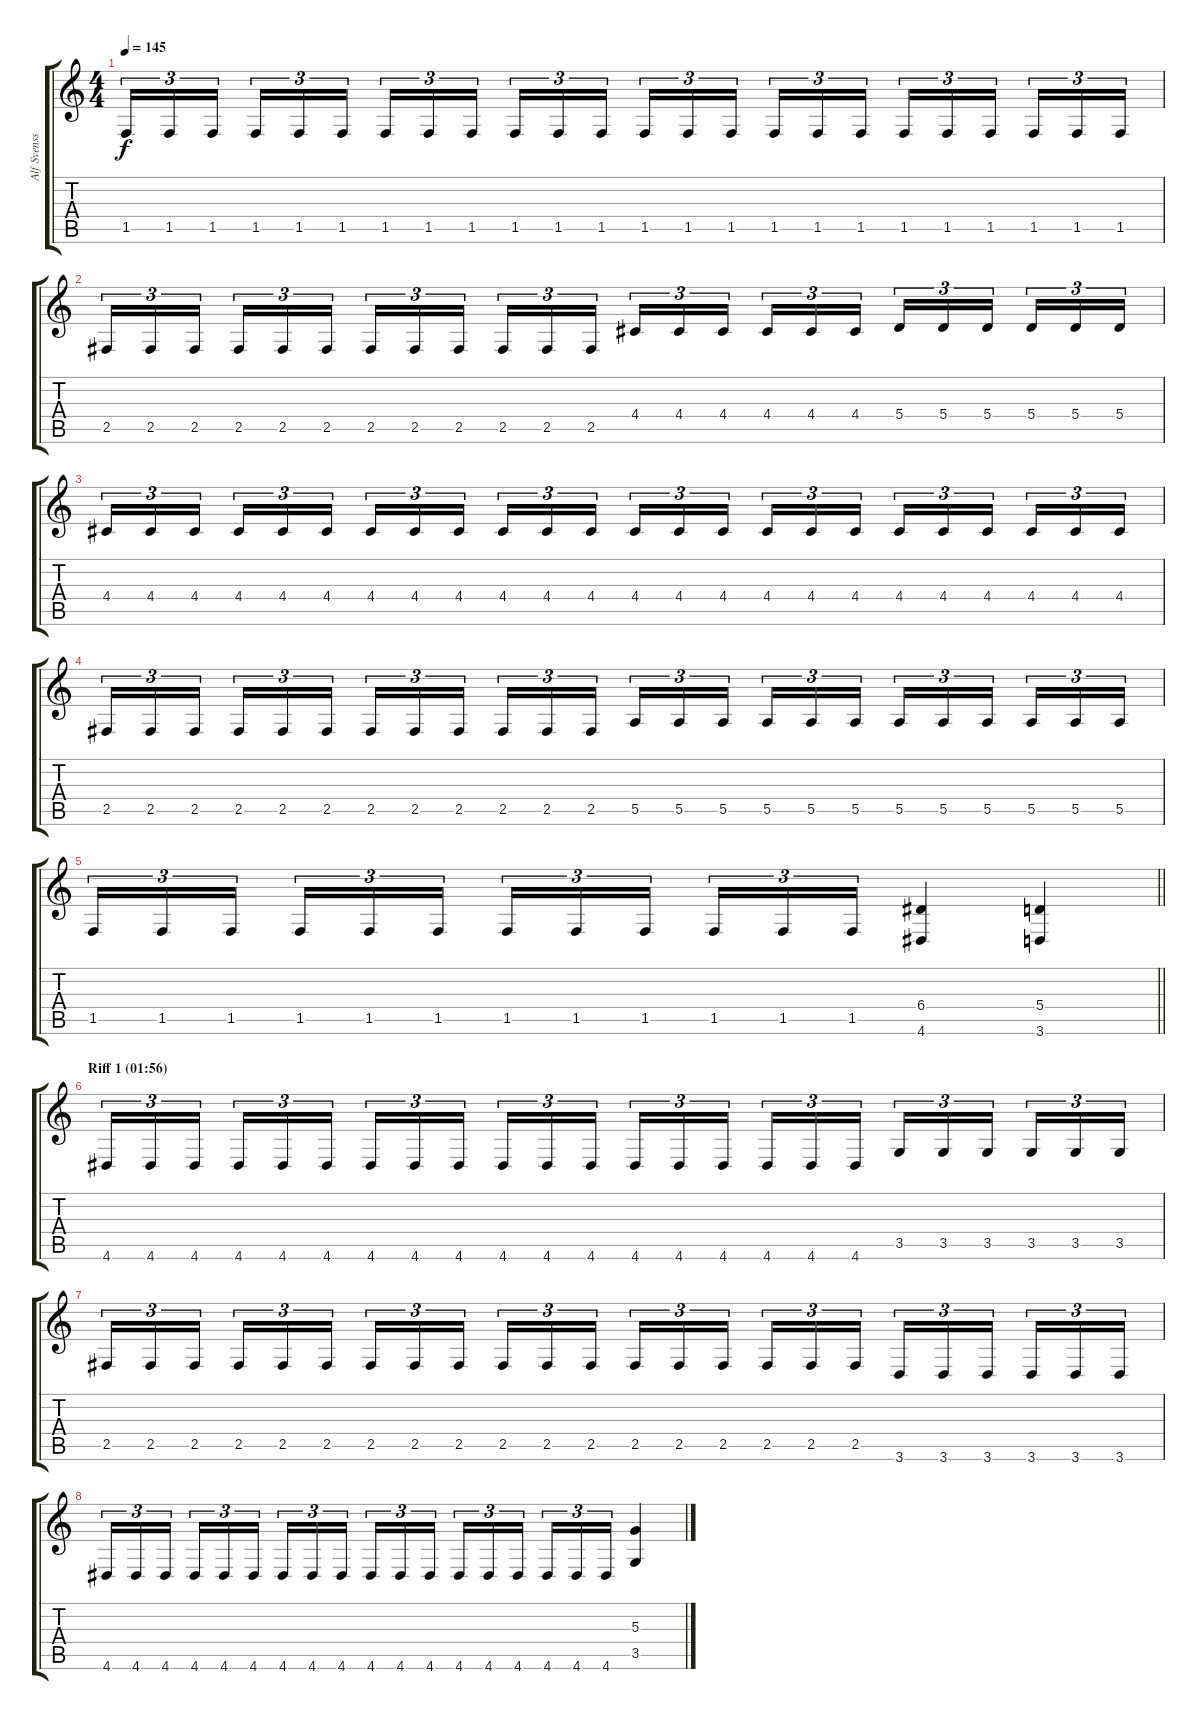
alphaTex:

\track ("Alf Svensson" "Alf Svenss") {instrument distortionguitar}
\staff {score tabs}
\tuning (B3 Gb3 D3 A2 E2 B1) {hide}
\ts (4 4)
\tempo 145
\clef g2
\ks c
1.5.16{tu (3 2) dy f} 1.5.16{tu (3 2)} 1.5.16{tu (3 2) beam splitsecondary} 1.5.16{tu (3 2)} 1.5.16{tu (3 2)} 1.5.16{tu (3 2)} 1.5.16{tu (3 2)} 1.5.16{tu (3 2)} 1.5.16{tu (3 2) beam splitsecondary} 1.5.16{tu (3 2)} 1.5.16{tu (3 2)} 1.5.16{tu (3 2)} 1.5.16{tu (3 2)} 1.5.16{tu (3 2)} 1.5.16{tu (3 2) beam splitsecondary} 1.5.16{tu (3 2)} 1.5.16{tu (3 2)} 1.5.16{tu (3 2)} 1.5.16{tu (3 2)} 1.5.16{tu (3 2)} 1.5.16{tu (3 2) beam splitsecondary} 1.5.16{tu (3 2)} 1.5.16{tu (3 2)} 1.5.16{tu (3 2)} |
2.5.16{tu (3 2)} 2.5.16{tu (3 2)} 2.5.16{tu (3 2) beam splitsecondary} 2.5.16{tu (3 2)} 2.5.16{tu (3 2)} 2.5.16{tu (3 2)} 2.5.16{tu (3 2)} 2.5.16{tu (3 2)} 2.5.16{tu (3 2) beam splitsecondary} 2.5.16{tu (3 2)} 2.5.16{tu (3 2)} 2.5.16{tu (3 2)} 4.4.16{tu (3 2)} 4.4.16{tu (3 2)} 4.4.16{tu (3 2) beam splitsecondary} 4.4.16{tu (3 2)} 4.4.16{tu (3 2)} 4.4.16{tu (3 2)} 5.4.16{tu (3 2)} 5.4.16{tu (3 2)} 5.4.16{tu (3 2) beam splitsecondary} 5.4.16{tu (3 2)} 5.4.16{tu (3 2)} 5.4.16{tu (3 2)} |
4.4.16{tu (3 2)} 4.4.16{tu (3 2)} 4.4.16{tu (3 2) beam splitsecondary} 4.4.16{tu (3 2)} 4.4.16{tu (3 2)} 4.4.16{tu (3 2)} 4.4.16{tu (3 2)} 4.4.16{tu (3 2)} 4.4.16{tu (3 2) beam splitsecondary} 4.4.16{tu (3 2)} 4.4.16{tu (3 2)} 4.4.16{tu (3 2)} 4.4.16{tu (3 2)} 4.4.16{tu (3 2)} 4.4.16{tu (3 2) beam splitsecondary} 4.4.16{tu (3 2)} 4.4.16{tu (3 2)} 4.4.16{tu (3 2)} 4.4.16{tu (3 2)} 4.4.16{tu (3 2)} 4.4.16{tu (3 2) beam splitsecondary} 4.4.16{tu (3 2)} 4.4.16{tu (3 2)} 4.4.16{tu (3 2)} |
2.5.16{tu (3 2)} 2.5.16{tu (3 2)} 2.5.16{tu (3 2) beam splitsecondary} 2.5.16{tu (3 2)} 2.5.16{tu (3 2)} 2.5.16{tu (3 2)} 2.5.16{tu (3 2)} 2.5.16{tu (3 2)} 2.5.16{tu (3 2) beam splitsecondary} 2.5.16{tu (3 2)} 2.5.16{tu (3 2)} 2.5.16{tu (3 2)} 5.5.16{tu (3 2)} 5.5.16{tu (3 2)} 5.5.16{tu (3 2) beam splitsecondary} 5.5.16{tu (3 2)} 5.5.16{tu (3 2)} 5.5.16{tu (3 2)} 5.5.16{tu (3 2)} 5.5.16{tu (3 2)} 5.5.16{tu (3 2) beam splitsecondary} 5.5.16{tu (3 2)} 5.5.16{tu (3 2)} 5.5.16{tu (3 2)} |
\barLineRight lightlight
1.5.16{tu (3 2)} 1.5.16{tu (3 2)} 1.5.16{tu (3 2) beam splitsecondary} 1.5.16{tu (3 2)} 1.5.16{tu (3 2)} 1.5.16{tu (3 2)} 1.5.16{tu (3 2)} 1.5.16{tu (3 2)} 1.5.16{tu (3 2) beam splitsecondary} 1.5.16{tu (3 2)} 1.5.16{tu (3 2)} 1.5.16{tu (3 2)} (6.4 4.6).4 (5.4 3.6).4 |
\section ("" "Riff 1 (01:56)")
4.6.16{tu (3 2)} 4.6.16{tu (3 2)} 4.6.16{tu (3 2) beam splitsecondary} 4.6.16{tu (3 2)} 4.6.16{tu (3 2)} 4.6.16{tu (3 2)} 4.6.16{tu (3 2)} 4.6.16{tu (3 2)} 4.6.16{tu (3 2) beam splitsecondary} 4.6.16{tu (3 2)} 4.6.16{tu (3 2)} 4.6.16{tu (3 2)} 4.6.16{tu (3 2)} 4.6.16{tu (3 2)} 4.6.16{tu (3 2) beam splitsecondary} 4.6.16{tu (3 2)} 4.6.16{tu (3 2)} 4.6.16{tu (3 2)} 3.5.16{tu (3 2)} 3.5.16{tu (3 2)} 3.5.16{tu (3 2) beam splitsecondary} 3.5.16{tu (3 2)} 3.5.16{tu (3 2)} 3.5.16{tu (3 2)} |
2.5.16{tu (3 2)} 2.5.16{tu (3 2)} 2.5.16{tu (3 2) beam splitsecondary} 2.5.16{tu (3 2)} 2.5.16{tu (3 2)} 2.5.16{tu (3 2)} 2.5.16{tu (3 2)} 2.5.16{tu (3 2)} 2.5.16{tu (3 2) beam splitsecondary} 2.5.16{tu (3 2)} 2.5.16{tu (3 2)} 2.5.16{tu (3 2)} 2.5.16{tu (3 2)} 2.5.16{tu (3 2)} 2.5.16{tu (3 2) beam splitsecondary} 2.5.16{tu (3 2)} 2.5.16{tu (3 2)} 2.5.16{tu (3 2)} 3.6.16{tu (3 2)} 3.6.16{tu (3 2)} 3.6.16{tu (3 2) beam splitsecondary} 3.6.16{tu (3 2)} 3.6.16{tu (3 2)} 3.6.16{tu (3 2)} |
4.6.16{tu (3 2)} 4.6.16{tu (3 2)} 4.6.16{tu (3 2) beam splitsecondary} 4.6.16{tu (3 2)} 4.6.16{tu (3 2)} 4.6.16{tu (3 2)} 4.6.16{tu (3 2)} 4.6.16{tu (3 2)} 4.6.16{tu (3 2) beam splitsecondary} 4.6.16{tu (3 2)} 4.6.16{tu (3 2)} 4.6.16{tu (3 2)} 4.6.16{tu (3 2)} 4.6.16{tu (3 2)} 4.6.16{tu (3 2) beam splitsecondary} 4.6.16{tu (3 2)} 4.6.16{tu (3 2)} 4.6.16{tu (3 2)} (5.3 3.5).4
